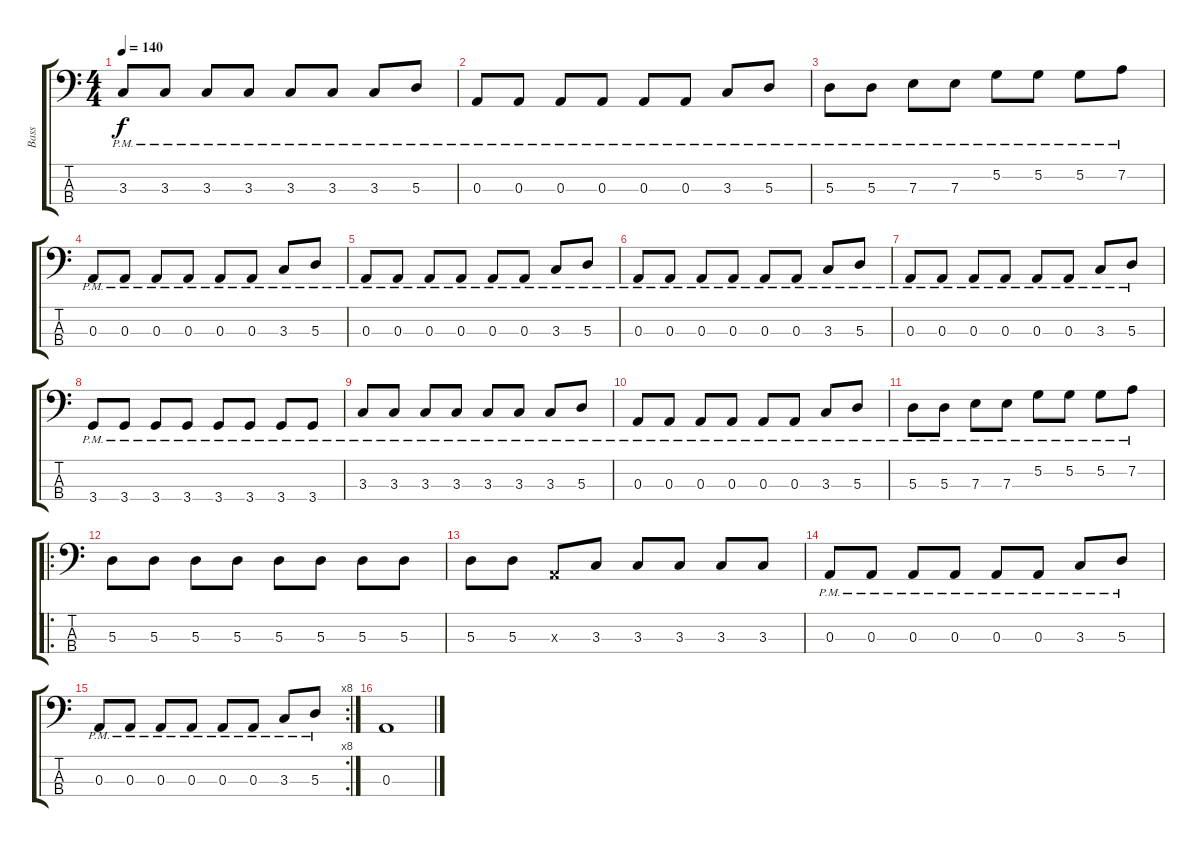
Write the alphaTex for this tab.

\track ("Bass" "Bass") {instrument electricbasspick}
\staff {score tabs}
\tuning (G2 D2 A1 E1) {hide}
\ts (4 4)
\tempo 140
\clef f4
\ks c
3.3{pm}.8{dy f} 3.3{pm}.8 3.3{pm}.8 3.3{pm}.8 3.3{pm}.8 3.3{pm}.8 3.3{pm}.8 5.3{pm}.8 |
0.3{pm}.8 0.3{pm}.8 0.3{pm}.8 0.3{pm}.8 0.3{pm}.8 0.3{pm}.8 3.3{pm}.8 5.3{pm}.8 |
5.3{pm}.8 5.3{pm}.8 7.3{pm}.8 7.3{pm}.8 5.2{pm}.8 5.2{pm}.8 5.2{pm}.8 7.2{pm}.8 |
0.3{pm}.8 0.3{pm}.8 0.3{pm}.8 0.3{pm}.8 0.3{pm}.8 0.3{pm}.8 3.3{pm}.8 5.3{pm}.8 |
0.3{pm}.8 0.3{pm}.8 0.3{pm}.8 0.3{pm}.8 0.3{pm}.8 0.3{pm}.8 3.3{pm}.8 5.3{pm}.8 |
0.3{pm}.8 0.3{pm}.8 0.3{pm}.8 0.3{pm}.8 0.3{pm}.8 0.3{pm}.8 3.3{pm}.8 5.3{pm}.8 |
0.3{pm}.8 0.3{pm}.8 0.3{pm}.8 0.3{pm}.8 0.3{pm}.8 0.3{pm}.8 3.3{pm}.8 5.3{pm}.8 |
3.4{pm}.8 3.4{pm}.8 3.4{pm}.8 3.4{pm}.8 3.4{pm}.8 3.4{pm}.8 3.4{pm}.8 3.4{pm}.8 |
3.3{pm}.8 3.3{pm}.8 3.3{pm}.8 3.3{pm}.8 3.3{pm}.8 3.3{pm}.8 3.3{pm}.8 5.3{pm}.8 |
0.3{pm}.8 0.3{pm}.8 0.3{pm}.8 0.3{pm}.8 0.3{pm}.8 0.3{pm}.8 3.3{pm}.8 5.3{pm}.8 |
5.3{pm}.8 5.3{pm}.8 7.3{pm}.8 7.3{pm}.8 5.2{pm}.8 5.2{pm}.8 5.2{pm}.8 7.2{pm}.8 |
\ro
5.3.8 5.3.8 5.3.8 5.3.8 5.3.8 5.3.8 5.3.8 5.3.8 |
5.3.8 5.3.8 0.3{x}.8 3.3.8 3.3.8 3.3.8 3.3.8 3.3.8 |
0.3{pm}.8 0.3{pm}.8 0.3{pm}.8 0.3{pm}.8 0.3{pm}.8 0.3{pm}.8 3.3{pm}.8 5.3{pm}.8 |
\rc 8
0.3{pm}.8 0.3{pm}.8 0.3{pm}.8 0.3{pm}.8 0.3{pm}.8 0.3{pm}.8 3.3{pm}.8 5.3{pm}.8 |
0.3.1
